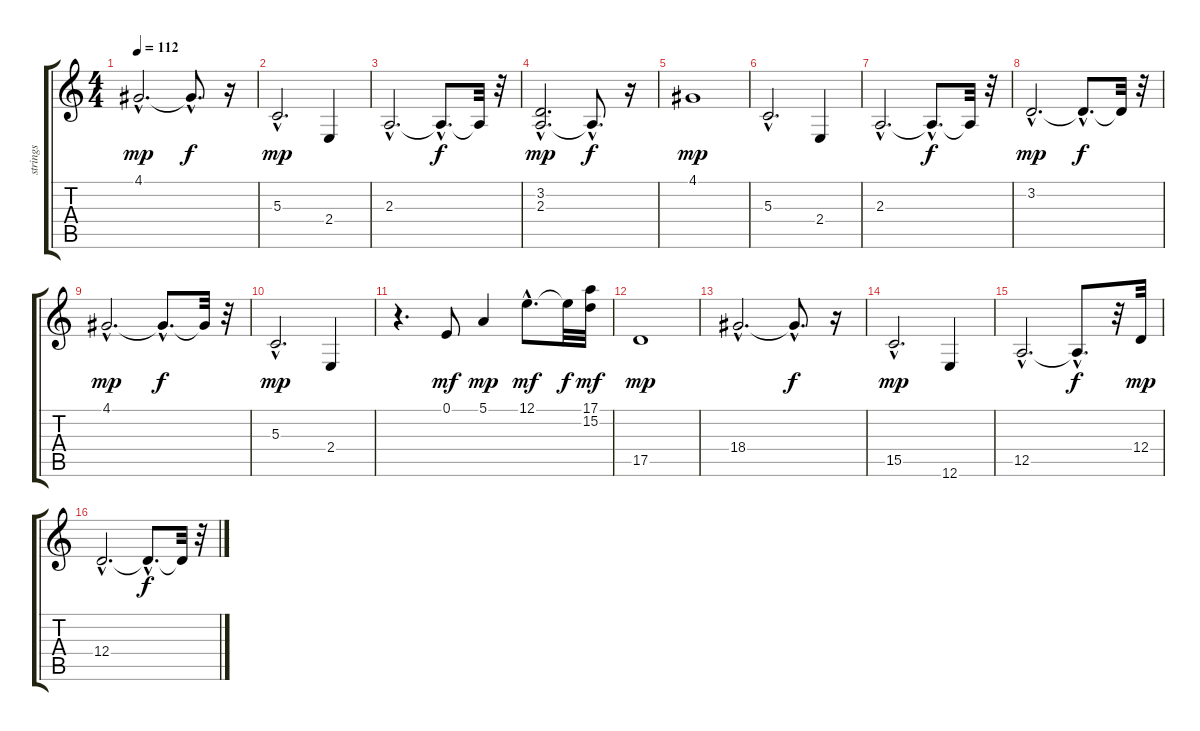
\track ("strings" "strings") {instrument stringensemble2}
\staff {score tabs}
\tuning (E4 B3 G3 D3 A2 E2) {hide}
\ts (4 4)
\tempo 112
\clef g2
\ks c
4.1{hac}.2{d dy mp} 4.1{hac t}.8{d dy f} r.16 |
5.3{hac}.2{d dy mp} 2.4.4 |
2.3{hac}.2{d} 2.3{hac t}.8{d dy f} 2.3{t}.32 r.32 |
(3.2 2.3{hac}).2{d dy mp} 2.3{hac t}.8{d dy f} r.16 |
4.1.1{dy mp} |
5.3{hac}.2{d} 2.4.4 |
2.3{hac}.2{d} 2.3{hac t}.8{d dy f} 2.3{t}.32 r.32 |
3.2{hac}.2{d dy mp} 3.2{hac t}.8{d dy f} 3.2{t}.32 r.32 |
4.1{hac}.2{d dy mp} 4.1{hac t}.8{d dy f} 4.1{t}.32 r.32 |
5.3{hac}.2{d dy mp} 2.4.4 |
r.4{d} 0.1.8{dy mf balance 1 instrument guitarharmonics} 5.1.4{dy mp} 12.1{hac}.8{d dy mf} 12.1{t}.32{dy f} (17.1 15.2).32{dy mf} |
17.5.1{dy mp balance 14 instrument stringensemble2} |
18.4{hac}.2{d} 18.4{hac t}.8{d dy f} r.16 |
15.5{hac}.2{d dy mp} 12.6.4 |
12.5{hac}.2{d} 12.5{hac t}.8{d dy f} r.32 12.4.32{dy mp} |
12.4{hac}.2{d} 12.4{hac t}.8{d dy f} 12.4{t}.32 r.32
